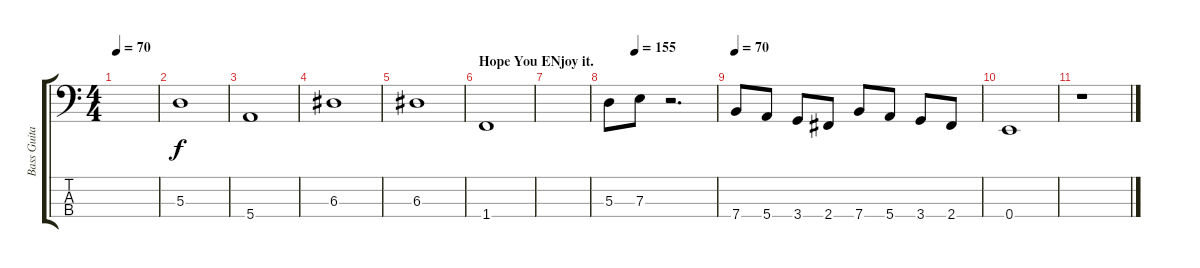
\track ("Bass Guitar" "Bass Guita") {instrument electricbasspick}
\staff {score tabs}
\tuning (G2 D2 A1 E1) {hide}
\ts (4 4)
\tempo 70
\clef f4
\ks c
|
5.3.1 |
5.4.1 |
6.3.1 |
6.3.1 |
\section ("" "Hope You ENjoy it.")
1.4.1 |
|
\tempo (155 0.25)
5.3.8 7.3.8 r.2{d} |
\tempo 70
7.4.8 5.4.8 3.4.8 2.4.8 7.4.8 5.4.8 3.4.8 2.4.8 |
0.4.1 |
r.1
